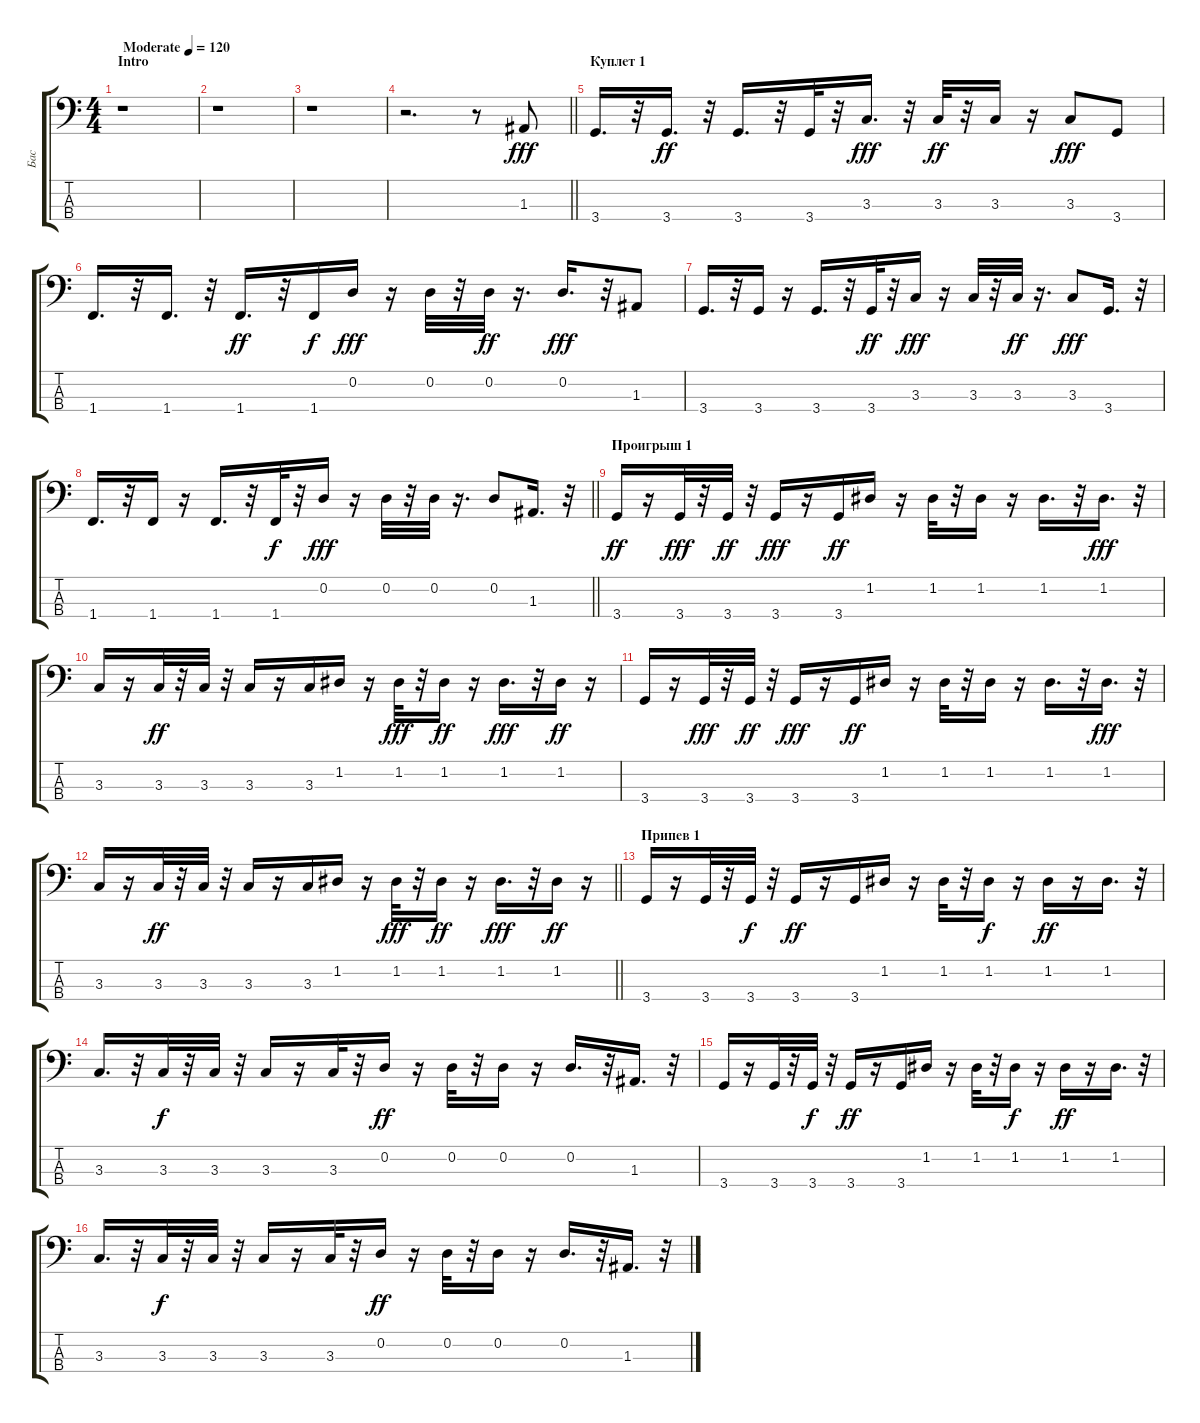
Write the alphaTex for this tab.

\track ("Бас" "Бас") {instrument electricbassfinger}
\staff {score tabs}
\tuning (G2 D2 A1 E1) {hide}
\ts (4 4)
\section ("" "Intro")
\tempo (120 "Moderate")
\clef f4
\ks c
r.1{dy fff instrument electricbassfinger} |
r.1 |
r.1 |
\barLineRight lightlight
r.2{d} r.8 1.3.8 |
\section ("" "Куплет 1")
3.4.16{d} r.32 3.4.16{d dy ff} r.32 3.4.16{d} r.32 3.4.32 r.32 3.3.16{d dy fff} r.32 3.3.32{dy ff} r.32 3.3.16 r.16 3.3.8{dy fff} 3.4.8 |
1.4.16{d} r.32 1.4.16{d} r.32 1.4.16{d dy ff} r.32 1.4.16{dy f} 0.2.16{dy fff} r.16 0.2.32 r.32 0.2.32{dy ff} r.16{d} 0.2.16{d dy fff} r.32 1.3.8 |
3.4.16{d} r.32 3.4.16 r.16 3.4.16{d} r.32 3.4.32{dy ff} r.32 3.3.16{dy fff} r.16 3.3.32 r.32 3.3.32{dy ff} r.16{d} 3.3.8{dy fff} 3.4.16{d} r.32 |
\barLineRight lightlight
1.4.16{d} r.32 1.4.16 r.16 1.4.16{d} r.32 1.4.32{dy f} r.32 0.2.16{dy fff} r.16 0.2.32 r.32 0.2.32 r.16{d} 0.2.8 1.3.16{d} r.32 |
\section ("" "Проигрыш 1")
3.4.16{dy ff} r.16 3.4.32{dy fff} r.32 3.4.32{dy ff} r.32 3.4.16{dy fff} r.16 3.4.16{dy ff} 1.2.16 r.16 1.2.32 r.32 1.2.16 r.16 1.2.16{d} r.32 1.2.16{d dy fff} r.32 |
3.3.16 r.16 3.3.32{dy ff} r.32 3.3.32 r.32 3.3.16 r.16 3.3.16 1.2.16 r.16 1.2.32{dy fff} r.32 1.2.16{dy ff} r.16 1.2.16{d dy fff} r.32 1.2.16{dy ff} r.16 |
3.4.16 r.16 3.4.32{dy fff} r.32 3.4.32{dy ff} r.32 3.4.16{dy fff} r.16 3.4.16{dy ff} 1.2.16 r.16 1.2.32 r.32 1.2.16 r.16 1.2.16{d} r.32 1.2.16{d dy fff} r.32 |
\barLineRight lightlight
3.3.16 r.16 3.3.32{dy ff} r.32 3.3.32 r.32 3.3.16 r.16 3.3.16 1.2.16 r.16 1.2.32{dy fff} r.32 1.2.16{dy ff} r.16 1.2.16{d dy fff} r.32 1.2.16{dy ff} r.16 |
\section ("" "Припев 1")
3.4.16 r.16 3.4.32 r.32 3.4.32{dy f} r.32 3.4.16{dy ff} r.16 3.4.16 1.2.16 r.16 1.2.32 r.32 1.2.16{dy f} r.16 1.2.16{dy ff} r.16 1.2.16{d} r.32 |
3.3.16{d} r.32 3.3.32{dy f} r.32 3.3.32 r.32 3.3.16 r.16 3.3.32 r.32 0.2.16{dy ff} r.16 0.2.32 r.32 0.2.16 r.16 0.2.16{d} r.32 1.3.16{d} r.32 |
3.4.16 r.16 3.4.32 r.32 3.4.32{dy f} r.32 3.4.16{dy ff} r.16 3.4.16 1.2.16 r.16 1.2.32 r.32 1.2.16{dy f} r.16 1.2.16{dy ff} r.16 1.2.16{d} r.32 |
3.3.16{d} r.32 3.3.32{dy f} r.32 3.3.32 r.32 3.3.16 r.16 3.3.32 r.32 0.2.16{dy ff} r.16 0.2.32 r.32 0.2.16 r.16 0.2.16{d} r.32 1.3.16{d} r.32
